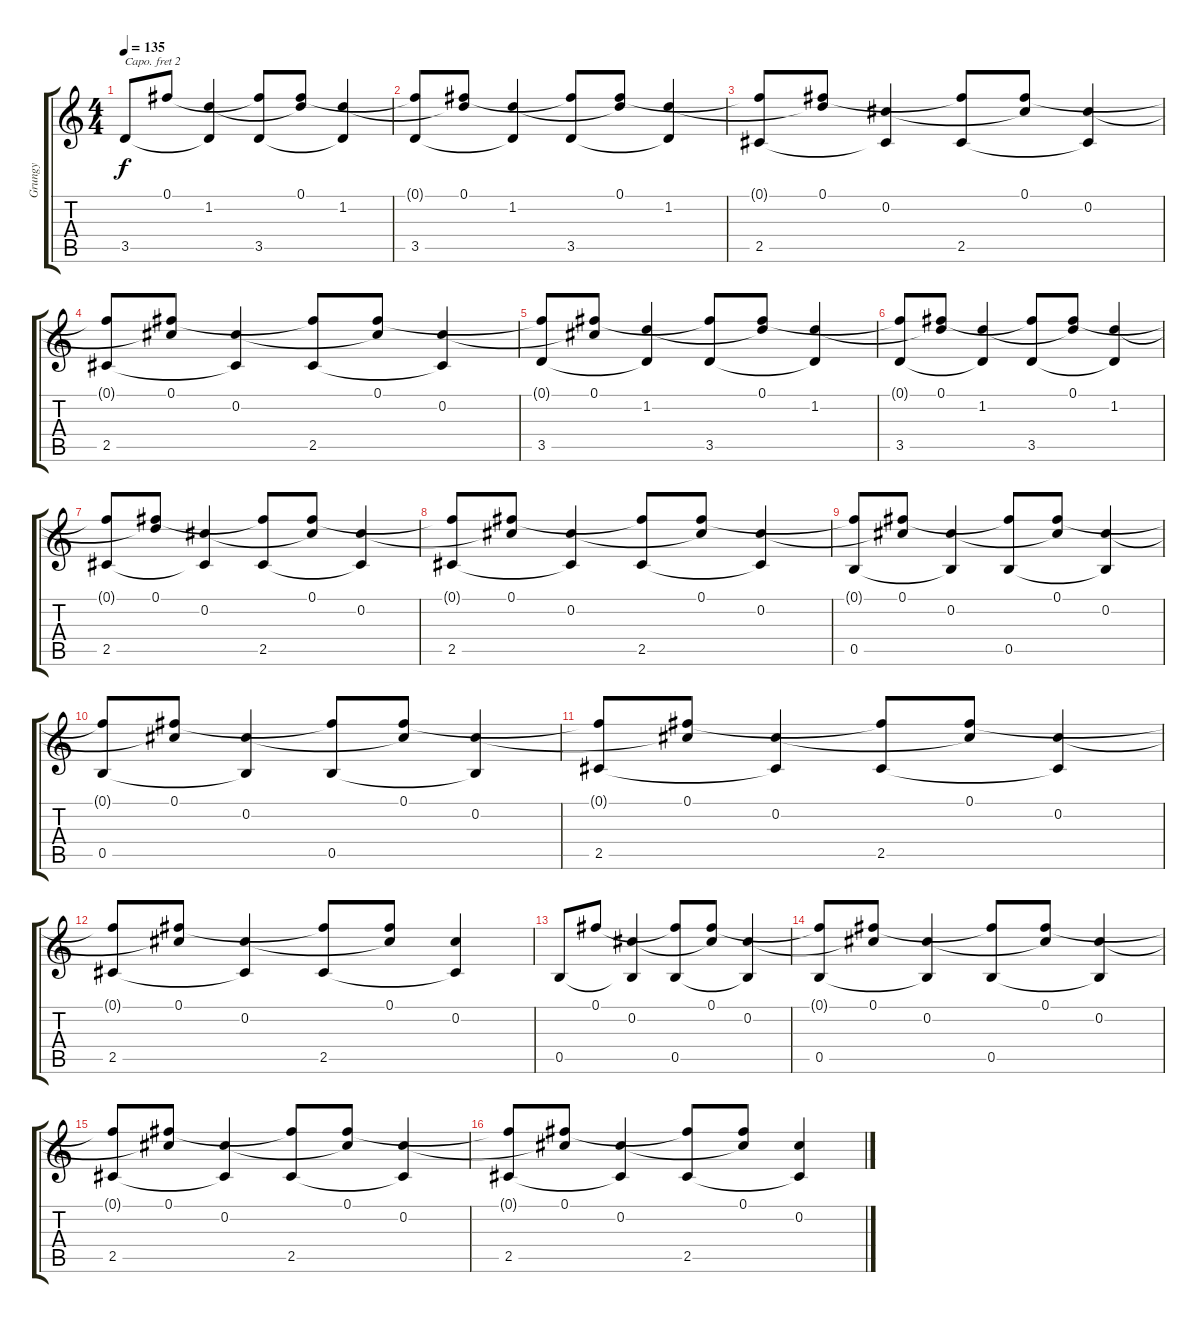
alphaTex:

\track ("Grungy" "Grungy") {instrument electricguitarclean}
\staff {score tabs}
\capo 2
\tuning (E4 B3 G3 D3 A2 E2) {hide}
\ts (4 4)
\tempo 135
\clef g2
\ks c
3.5.8{dy f instrument electricguitarclean} 0.1.8 (1.2 3.5{t}).4 (0.1{t} 3.5).8 (0.1 1.2{t}).8 (1.2 3.5{t}).4 |
(0.1{t} 3.5).8 (0.1 1.2{t}).8 (1.2 3.5{t}).4 (0.1{t} 3.5).8 (0.1 1.2{t}).8 (1.2 3.5{t}).4 |
(0.1{t} 2.5).8 (0.1 1.2{t}).8 (0.2 2.5{t}).4 (0.1{t} 2.5).8 (0.1 0.2{t}).8 (0.2 2.5{t}).4 |
(0.1{t} 2.5).8 (0.1 0.2{t}).8 (0.2 2.5{t}).4 (0.1{t} 2.5).8 (0.1 0.2{t}).8 (0.2 2.5{t}).4 |
(0.1{t} 3.5).8 (0.1 0.2{t}).8 (1.2 3.5{t}).4 (0.1{t} 3.5).8 (0.1 1.2{t}).8 (1.2 3.5{t}).4 |
(0.1{t} 3.5).8 (0.1 1.2{t}).8 (1.2 3.5{t}).4 (0.1{t} 3.5).8 (0.1 1.2{t}).8 (1.2 3.5{t}).4 |
(0.1{t} 2.5).8 (0.1 1.2{t}).8 (0.2 2.5{t}).4 (0.1{t} 2.5).8 (0.1 0.2{t}).8 (0.2 2.5{t}).4 |
(0.1{t} 2.5).8 (0.1 0.2{t}).8 (0.2 2.5{t}).4 (0.1{t} 2.5).8 (0.1 0.2{t}).8 (0.2 2.5{t}).4 |
(0.1{t} 0.5).8 (0.1 0.2{t}).8 (0.2 0.5{t}).4 (0.1{t} 0.5).8 (0.1 0.2{t}).8 (0.2 0.5{t}).4 |
(0.1{t} 0.5).8 (0.1 0.2{t}).8 (0.2 0.5{t}).4 (0.1{t} 0.5).8 (0.1 0.2{t}).8 (0.2 0.5{t}).4 |
(0.1{t} 2.5).8 (0.1 0.2{t}).8 (0.2 2.5{t}).4 (0.1{t} 2.5).8 (0.1 0.2{t}).8 (0.2 2.5{t}).4 |
(0.1{t} 2.5).8 (0.1 0.2{t}).8 (0.2 2.5{t}).4 (0.1{t} 2.5).8 (0.1 0.2{t}).8 (0.2 2.5{t}).4 |
0.5.8 0.1.8 (0.2 0.5{t}).4 (0.1{t} 0.5).8 (0.1 0.2{t}).8 (0.2 0.5{t}).4 |
(0.1{t} 0.5).8 (0.1 0.2{t}).8 (0.2 0.5{t}).4 (0.1{t} 0.5).8 (0.1 0.2{t}).8 (0.2 0.5{t}).4 |
(0.1{t} 2.5).8 (0.1 0.2{t}).8 (0.2 2.5{t}).4 (0.1{t} 2.5).8 (0.1 0.2{t}).8 (0.2 2.5{t}).4 |
(0.1{t} 2.5).8 (0.1 0.2{t}).8 (0.2 2.5{t}).4 (0.1{t} 2.5).8 (0.1 0.2{t}).8 (0.2 2.5{t}).4
